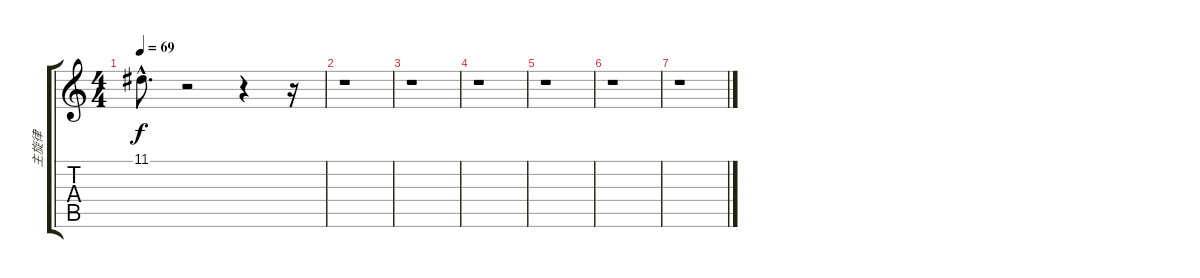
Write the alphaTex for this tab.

\track ("主旋律" "主旋律") {instrument recorder}
\staff {score tabs}
\tuning (E4 B3 G3 D3 A2 E2) {hide}
\ts (4 4)
\tempo 69
\clef g2
\ks c
11.1{hac t}.8{d dy f} r.2 r.4 r.16 |
r.1 |
r.1 |
r.1 |
r.1 |
r.1 |
r.1
